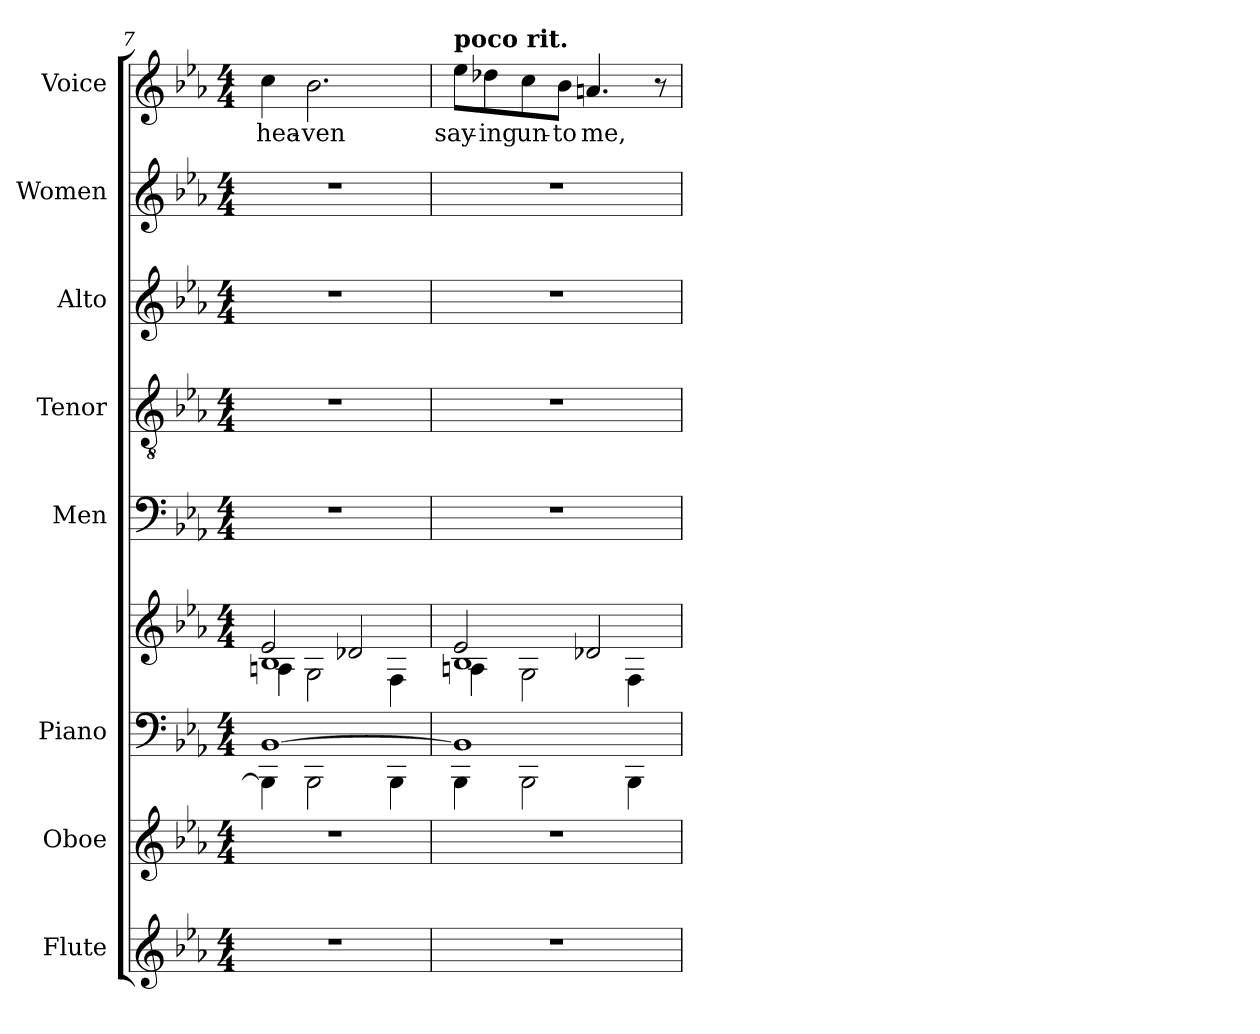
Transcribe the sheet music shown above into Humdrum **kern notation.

**kern	**kern	**kern	**kern	**kern	**kern	**kern	**kern	**kern	**text
*part8	*part7	*part6	*part6	*part5	*part4	*part3	*part2	*part1	*part1
*staff9	*staff8	*staff7	*staff6	*staff5	*staff4	*staff3	*staff2	*staff1	*staff1
*I"Flute	*I"Oboe	*I"Piano	*	*I"Men	*I"Tenor	*I"Alto	*I"Women	*I"Voice	*
*I'Fl	*I'Ob	*I'Pno.	*	*I'M.	*I'T.	*I'A.	*I'W.	*I'Vo.	*
*clefG2	*clefG2	*clefF4	*clefG2	*clefF4	*clefGv2	*clefG2	*clefG2	*clefG2	*
*k[b-e-a-]	*k[b-e-a-]	*k[b-e-a-]	*k[b-e-a-]	*k[b-e-a-]	*k[b-e-a-]	*k[b-e-a-]	*k[b-e-a-]	*k[b-e-a-]	*
*M4/4	*M4/4	*M4/4	*M4/4	*M4/4	*M4/4	*M4/4	*M4/4	*M4/4	*
=7	=7	=7	=7	=7	=7	=7	=7	=7	=7
*	*	*^	*^	*	*	*	*	*	*
*	*	*	*	*	*^	*	*	*	*	*	*
!	!	!	!	!	!	!	!	!	!	!	!	!LO:LY:b
1r	1r	[1BB-	4BBB-\]	2e-/	1B-	4An\	1r	1r	1r	1r	4cc\	hea-
!	!	!	!	!	!	!	!	!	!	!	!	!LO:LY:b
.	.	.	2BBB-\	.	.	2G\	.	.	.	.	2.b-\	-ven
.	.	.	.	2d-X/	.	.	.	.	.	.	.	.
.	.	.	4BBB-\	.	.	4F\	.	.	.	.	.	.
=8	=8	=8	=8	=8	=8	=8	=8	=8	=8	=8	=8	=8
!	!	!	!	!	!	!	!	!	!	!	!LO:TX:B:t=poco rit.	!
!	!	!	!	!	!	!	!	!	!	!	!	!LO:LY:b
1r	1r	1BB-]	4BBB-\	2e-/	1B-	4An\	1r	1r	1r	1r	8ee-\L	say-
*	*	*	*	*	*	*	*	*	*	*	*MM90	*
!	!	!	!	!	!	!	!	!	!	!	!	!LO:LY:b
.	.	.	.	.	.	.	.	.	.	.	8dd-X\	-ing
!	!	!	!	!	!	!	!	!	!	!	!	!LO:LY:b
.	.	.	2BBB-\	.	.	2G\	.	.	.	.	8cc\	un-
*	*	*	*	*	*	*	*	*	*	*	*MM88	*
!	!	!	!	!	!	!	!	!	!	!	!	!LO:LY:b
.	.	.	.	.	.	.	.	.	.	.	8b-\J	-to
!	!	!	!	!	!	!	!	!	!	!	!	!LO:LY:b
.	.	.	.	2d-X/	.	.	.	.	.	.	4.an/	me,
.	.	.	4BBB-\	.	.	4F\	.	.	.	.	.	.
.	.	.	.	.	.	.	.	.	.	.	8r	.
*	*	*v	*v	*	*	*	*	*	*	*	*	*
*	*	*	*v	*v	*v	*	*	*	*	*	*
=	=	=	=	=	=	=	=	=	=
*-	*-	*-	*-	*-	*-	*-	*-	*-	*-
